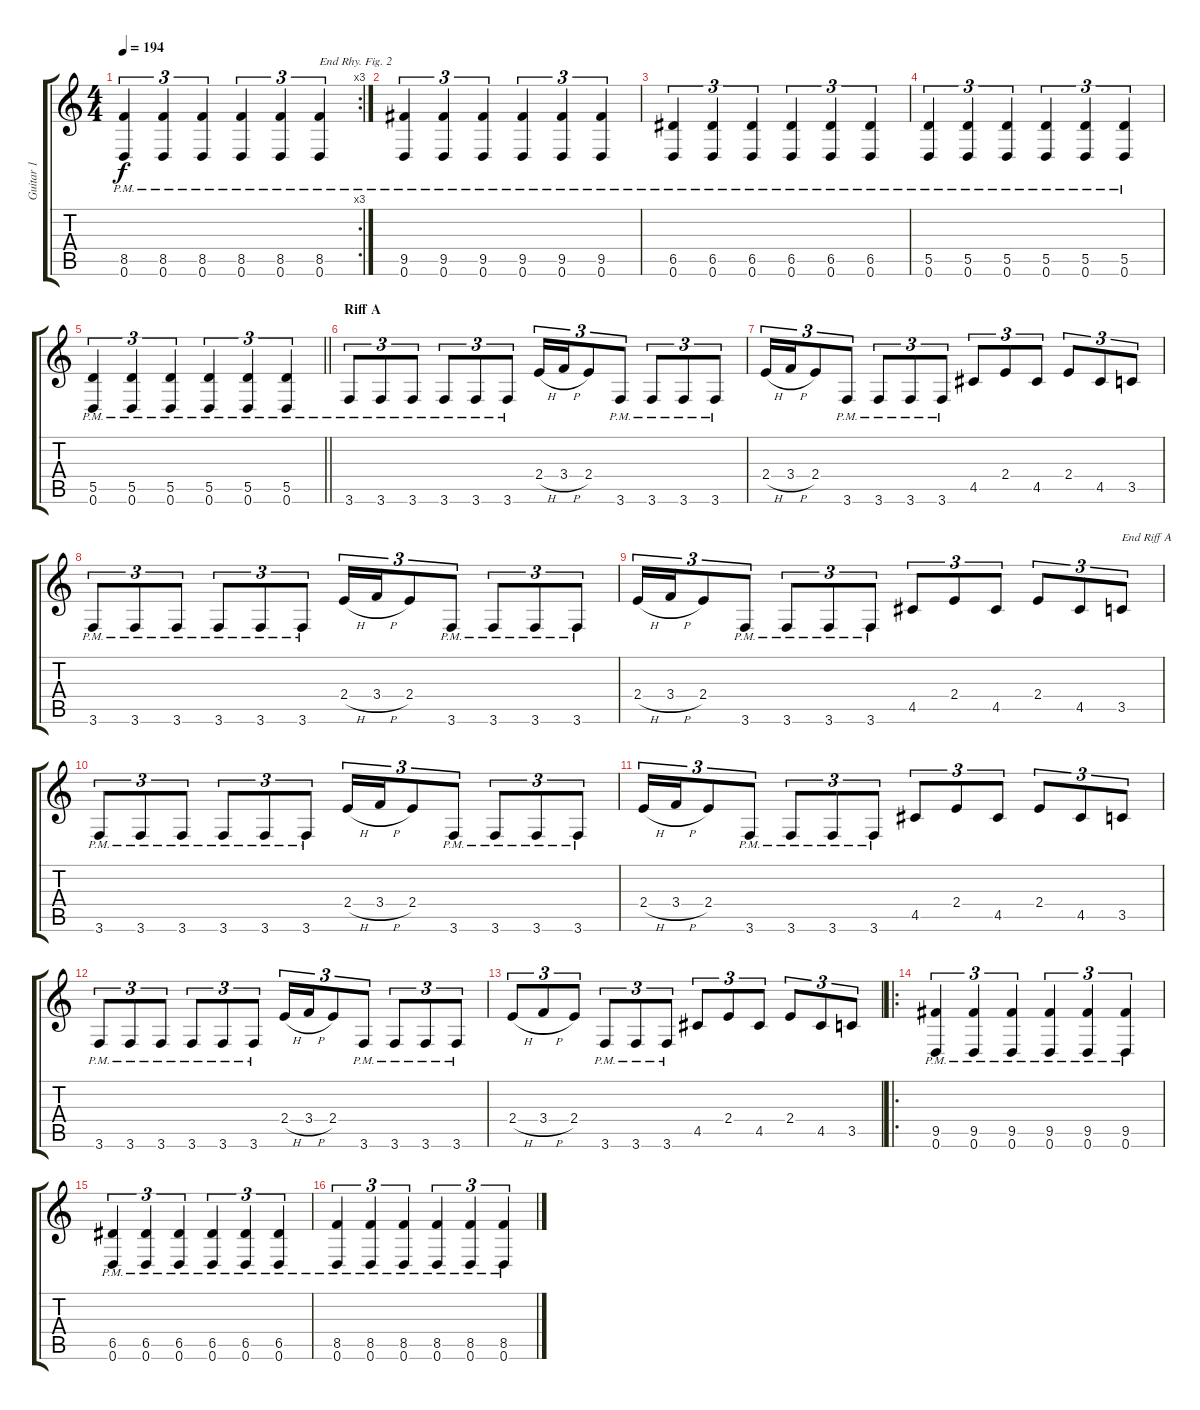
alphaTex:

\track ("Guitar 1" "Guitar 1") {instrument distortionguitar}
\staff {score tabs}
\tuning (E4 B3 G3 D3 A2 D2) {hide}
\rc 3
\ts (4 4)
\tempo 194
\clef g2
\ks c
(8.5{pm} 0.6{pm}).4{tu (3 2) dy f} (8.5{pm} 0.6{pm}).4{tu (3 2)} (8.5{pm} 0.6{pm}).4{tu (3 2)} (8.5{pm} 0.6{pm}).4{tu (3 2)} (8.5{pm} 0.6{pm}).4{tu (3 2)} (8.5{pm} 0.6{pm}).4{tu (3 2) txt "End Rhy. Fig. 2"} |
(9.5{pm} 0.6{pm}).4{tu (3 2)} (9.5{pm} 0.6{pm}).4{tu (3 2)} (9.5{pm} 0.6{pm}).4{tu (3 2)} (9.5{pm} 0.6{pm}).4{tu (3 2)} (9.5{pm} 0.6{pm}).4{tu (3 2)} (9.5{pm} 0.6{pm}).4{tu (3 2)} |
(6.5{pm} 0.6{pm}).4{tu (3 2)} (6.5{pm} 0.6{pm}).4{tu (3 2)} (6.5{pm} 0.6{pm}).4{tu (3 2)} (6.5{pm} 0.6{pm}).4{tu (3 2)} (6.5{pm} 0.6{pm}).4{tu (3 2)} (6.5{pm} 0.6{pm}).4{tu (3 2)} |
(5.5{pm} 0.6{pm}).4{tu (3 2)} (5.5{pm} 0.6{pm}).4{tu (3 2)} (5.5{pm} 0.6{pm}).4{tu (3 2)} (5.5{pm} 0.6{pm}).4{tu (3 2)} (5.5{pm} 0.6{pm}).4{tu (3 2)} (5.5{pm} 0.6{pm}).4{tu (3 2)} |
\barLineRight lightlight
(5.5{pm} 0.6{pm}).4{tu (3 2)} (5.5{pm} 0.6{pm}).4{tu (3 2)} (5.5{pm} 0.6{pm}).4{tu (3 2)} (5.5{pm} 0.6{pm}).4{tu (3 2)} (5.5{pm} 0.6{pm}).4{tu (3 2)} (5.5{pm} 0.6{pm}).4{tu (3 2)} |
\section ("" "Riff A")
3.6{pm}.8{tu (3 2)} 3.6{pm}.8{tu (3 2)} 3.6{pm}.8{tu (3 2)} 3.6{pm}.8{tu (3 2)} 3.6{pm}.8{tu (3 2)} 3.6{pm}.8{tu (3 2)} 2.4{h}.16{tu (3 2)} 3.4{h}.16{tu (3 2)} 2.4.8{tu (3 2)} 3.6{pm}.8{tu (3 2)} 3.6{pm}.8{tu (3 2)} 3.6{pm}.8{tu (3 2)} 3.6{pm}.8{tu (3 2)} |
2.4{h}.16{tu (3 2)} 3.4{h}.16{tu (3 2)} 2.4.8{tu (3 2)} 3.6{pm}.8{tu (3 2)} 3.6{pm}.8{tu (3 2)} 3.6{pm}.8{tu (3 2)} 3.6{pm}.8{tu (3 2)} 4.5.8{tu (3 2)} 2.4.8{tu (3 2)} 4.5.8{tu (3 2)} 2.4.8{tu (3 2)} 4.5.8{tu (3 2)} 3.5.8{tu (3 2)} |
3.6{pm}.8{tu (3 2)} 3.6{pm}.8{tu (3 2)} 3.6{pm}.8{tu (3 2)} 3.6{pm}.8{tu (3 2)} 3.6{pm}.8{tu (3 2)} 3.6{pm}.8{tu (3 2)} 2.4{h}.16{tu (3 2)} 3.4{h}.16{tu (3 2)} 2.4.8{tu (3 2)} 3.6{pm}.8{tu (3 2)} 3.6{pm}.8{tu (3 2)} 3.6{pm}.8{tu (3 2)} 3.6{pm}.8{tu (3 2)} |
2.4{h}.16{tu (3 2)} 3.4{h}.16{tu (3 2)} 2.4.8{tu (3 2)} 3.6{pm}.8{tu (3 2)} 3.6{pm}.8{tu (3 2)} 3.6{pm}.8{tu (3 2)} 3.6{pm}.8{tu (3 2)} 4.5.8{tu (3 2)} 2.4.8{tu (3 2)} 4.5.8{tu (3 2)} 2.4.8{tu (3 2)} 4.5.8{tu (3 2)} 3.5.8{tu (3 2) txt "End Riff A"} |
3.6{pm}.8{tu (3 2)} 3.6{pm}.8{tu (3 2)} 3.6{pm}.8{tu (3 2)} 3.6{pm}.8{tu (3 2)} 3.6{pm}.8{tu (3 2)} 3.6{pm}.8{tu (3 2)} 2.4{h}.16{tu (3 2)} 3.4{h}.16{tu (3 2)} 2.4.8{tu (3 2)} 3.6{pm}.8{tu (3 2)} 3.6{pm}.8{tu (3 2)} 3.6{pm}.8{tu (3 2)} 3.6{pm}.8{tu (3 2)} |
2.4{h}.16{tu (3 2)} 3.4{h}.16{tu (3 2)} 2.4.8{tu (3 2)} 3.6{pm}.8{tu (3 2)} 3.6{pm}.8{tu (3 2)} 3.6{pm}.8{tu (3 2)} 3.6{pm}.8{tu (3 2)} 4.5.8{tu (3 2)} 2.4.8{tu (3 2)} 4.5.8{tu (3 2)} 2.4.8{tu (3 2)} 4.5.8{tu (3 2)} 3.5.8{tu (3 2)} |
3.6{pm}.8{tu (3 2)} 3.6{pm}.8{tu (3 2)} 3.6{pm}.8{tu (3 2)} 3.6{pm}.8{tu (3 2)} 3.6{pm}.8{tu (3 2)} 3.6{pm}.8{tu (3 2)} 2.4{h}.16{tu (3 2)} 3.4{h}.16{tu (3 2)} 2.4.8{tu (3 2)} 3.6{pm}.8{tu (3 2)} 3.6{pm}.8{tu (3 2)} 3.6{pm}.8{tu (3 2)} 3.6{pm}.8{tu (3 2)} |
2.4{h}.8{tu (3 2)} 3.4{h}.8{tu (3 2)} 2.4.8{tu (3 2)} 3.6{pm}.8{tu (3 2)} 3.6{pm}.8{tu (3 2)} 3.6{pm}.8{tu (3 2)} 4.5.8{tu (3 2)} 2.4.8{tu (3 2)} 4.5.8{tu (3 2)} 2.4.8{tu (3 2)} 4.5.8{tu (3 2)} 3.5.8{tu (3 2)} |
\ro
(9.5{pm} 0.6{pm}).4{tu (3 2)} (9.5{pm} 0.6{pm}).4{tu (3 2)} (9.5{pm} 0.6{pm}).4{tu (3 2)} (9.5{pm} 0.6{pm}).4{tu (3 2)} (9.5{pm} 0.6{pm}).4{tu (3 2)} (9.5{pm} 0.6{pm}).4{tu (3 2)} |
(6.5{pm} 0.6{pm}).4{tu (3 2)} (6.5{pm} 0.6{pm}).4{tu (3 2)} (6.5{pm} 0.6{pm}).4{tu (3 2)} (6.5{pm} 0.6{pm}).4{tu (3 2)} (6.5{pm} 0.6{pm}).4{tu (3 2)} (6.5{pm} 0.6{pm}).4{tu (3 2)} |
(8.5{pm} 0.6{pm}).4{tu (3 2)} (8.5{pm} 0.6{pm}).4{tu (3 2)} (8.5{pm} 0.6{pm}).4{tu (3 2)} (8.5{pm} 0.6{pm}).4{tu (3 2)} (8.5{pm} 0.6{pm}).4{tu (3 2)} (8.5{pm} 0.6{pm}).4{tu (3 2)}
